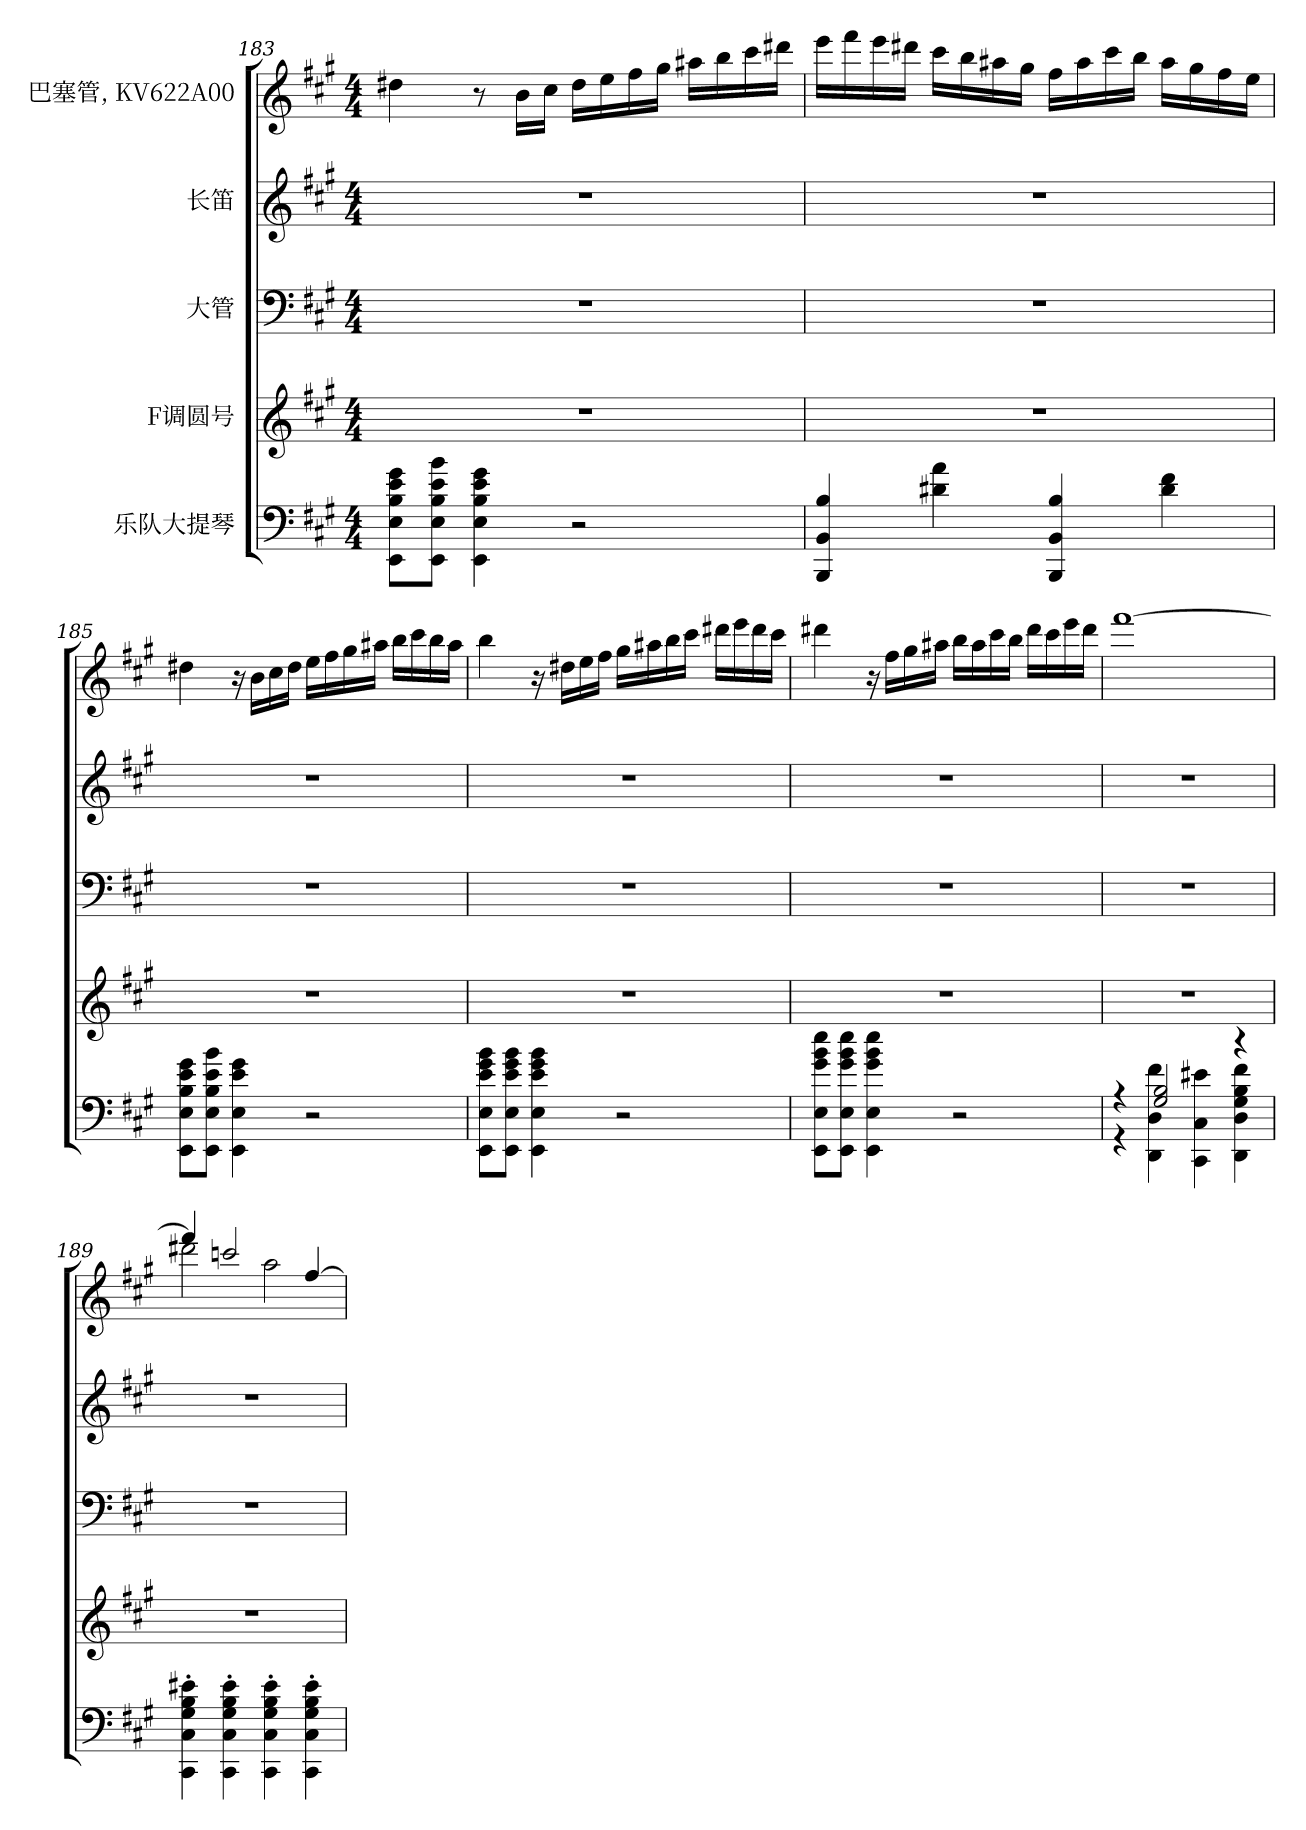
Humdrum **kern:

**kern	**kern	**kern	**kern	**kern
*part5	*part4	*part3	*part2	*part1
*staff5	*staff4	*staff3	*staff2	*staff1
*I"乐队大提琴	*I"F调圆号	*I"大管	*I"长笛	*I"巴塞管, KV622A00
!!LO:LB:g=z
*clefF4	*clefG2	*clefF4	*clefG2	*clefG2
*	*ITrd4c7	*	*	*ITrd4c7
*k[f#c#g#]	*k[f#c#]	*k[f#c#g#]	*k[f#c#g#]	*k[f#c#]
*M4/4	*M4/4	*M4/4	*M4/4	*M4/4
=183	=183	=183	=183	=183
8EE\ 8E\ 8B\ 8e\ 8g#\L	1r	1r	1r	4g#X\
8EE\ 8E\ 8B\ 8e\ 8b\J	.	.	.	.
4EE\ 4E\ 4B\ 4e\ 4g#\	.	.	.	8r
.	.	.	.	16e\LL
.	.	.	.	16f#\JJ
2r	.	.	.	16g#\LL
.	.	.	.	16a\
.	.	.	.	16b\
.	.	.	.	16cc#\JJ
.	.	.	.	16dd#X\LL
.	.	.	.	16ee\
.	.	.	.	16ff#\
.	.	.	.	16gg#X\JJ
=184	=184	=184	=184	=184
4BBB/ 4BB/ 4B/	1r	1r	1r	16aa\LL
.	.	.	.	16bb\
.	.	.	.	16aa\
.	.	.	.	16gg#X\JJ
4d#X\ 4a\	.	.	.	16ff#\LL
.	.	.	.	16ee\
.	.	.	.	16dd#X\
.	.	.	.	16cc#\JJ
4BBB/ 4BB/ 4B/	.	.	.	16b\LL
.	.	.	.	16dd#\
.	.	.	.	16ff#\
.	.	.	.	16ee\JJ
4d#\ 4f#\	.	.	.	16dd#\LL
.	.	.	.	16cc#\
.	.	.	.	16b\
.	.	.	.	16a\JJ
!!LO:PB:g=z
=185	=185	=185	=185	=185
8EE\ 8E\ 8B\ 8e\ 8g#\L	1r	1r	1r	4g#X\
8EE\ 8E\ 8B\ 8e\ 8b\J	.	.	.	.
4EE\ 4E\ 4e\ 4g#\	.	.	.	16r
.	.	.	.	16e\LL
.	.	.	.	16f#\
.	.	.	.	16g#\JJ
2r	.	.	.	16a\LL
.	.	.	.	16b\
.	.	.	.	16cc#\
.	.	.	.	16dd#X\JJ
.	.	.	.	16ee\LL
.	.	.	.	16ff#\
.	.	.	.	16ee\
.	.	.	.	16dd#\JJ
=186	=186	=186	=186	=186
8EE\ 8E\ 8e\ 8g#\ 8b\L	1r	1r	1r	4ee\
8EE\ 8E\ 8e\ 8g#\ 8b\J	.	.	.	.
4EE\ 4E\ 4e\ 4g#\ 4b\	.	.	.	16r
.	.	.	.	16g#X\LL
.	.	.	.	16a\
.	.	.	.	16b\JJ
2r	.	.	.	16cc#\LL
.	.	.	.	16dd#X\
.	.	.	.	16ee\
.	.	.	.	16ff#\JJ
.	.	.	.	16gg#X\LL
.	.	.	.	16aa\
.	.	.	.	16gg#\
.	.	.	.	16ff#\JJ
!!LO:LB:g=z
=187	=187	=187	=187	=187
8EE\ 8E\ 8g#\ 8b\ 8ee\L	1r	1r	1r	4gg#X\
8EE\ 8E\ 8g#\ 8b\ 8ee\J	.	.	.	.
4EE\ 4E\ 4g#\ 4b\ 4ee\	.	.	.	16r
.	.	.	.	16b\LL
.	.	.	.	16cc#\
.	.	.	.	16dd#X\JJ
2r	.	.	.	16ee\LL
.	.	.	.	16dd#\
.	.	.	.	16ff#\
.	.	.	.	16ee\JJ
.	.	.	.	16gg#\LL
.	.	.	.	16ff#\
.	.	.	.	16aa\
.	.	.	.	16gg#\JJ
=188	=188	=188	=188	=188
*^	*	*	*	*
4r	4r	1r	1r	1r	[1bb
2G#/ 2B/	4DD\ 4D\ 4f#\	.	.	.	.
.	4CC#\ 4C#\ 4e#X\	.	.	.	.
4r	4DD\ 4D\ 4G#\ 4B\ 4f#\	.	.	.	.
*v	*v	*	*	*	*
=189	=189	=189	=189	=189
*	*	*	*	*^
4CC#\' 4C#\' 4G#\' 4B\' 4e#X\'	1r	1r	1r	4bb/]	2gg#X\
4CC#\' 4C#\' 4G#\' 4B\' 4e#\'	.	.	.	2ffn/	.
4CC#\' 4C#\' 4G#\' 4B\' 4e#\'	.	.	.	.	2dd\
4CC#\' 4C#\' 4G#\' 4B\' 4e#\'	.	.	.	[4b/	.
*	*	*	*	*v	*v
=	=	=	=	=
*-	*-	*-	*-	*-
